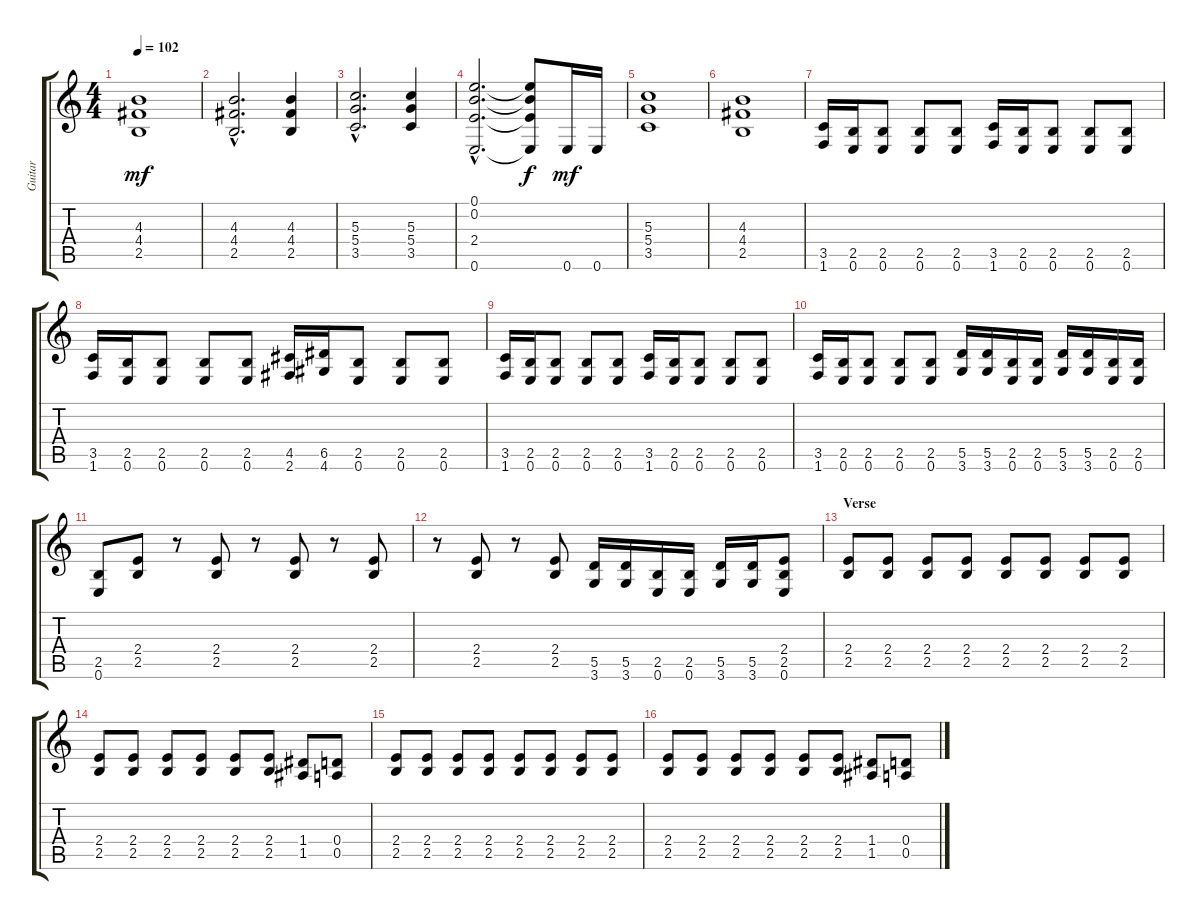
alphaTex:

\track ("Guitar" "Guitar") {instrument distortionguitar}
\staff {score tabs}
\tuning (E4 B3 G3 D3 A2 E2) {hide}
\ts (4 4)
\tempo 102
\clef g2
\ks c
(4.3 4.4 2.5).1{dy mf instrument distortionguitar} |
(4.3{hac} 4.4{hac} 2.5{hac}).2{d} (4.3 4.4 2.5).4 |
(5.3{hac} 5.4{hac} 3.5{hac}).2{d} (5.3 5.4 3.5).4 |
(0.1{hac} 0.2{hac} 2.4{hac} 0.6{hac}).2{d} (0.1{t} 0.2{t} 2.4{t} 0.6{t}).8{dy f} 0.6.16{dy mf} 0.6.16 |
(5.3 5.4 3.5).1 |
(4.3 4.4 2.5).1 |
(3.5 1.6).16 (2.5 0.6).16 (2.5 0.6).8 (2.5 0.6).8 (2.5 0.6).8 (3.5 1.6).16 (2.5 0.6).16 (2.5 0.6).8 (2.5 0.6).8 (2.5 0.6).8 |
(3.5 1.6).16 (2.5 0.6).16 (2.5 0.6).8 (2.5 0.6).8 (2.5 0.6).8 (4.5 2.6).16 (6.5 4.6).16 (2.5 0.6).8 (2.5 0.6).8 (2.5 0.6).8 |
(3.5 1.6).16 (2.5 0.6).16 (2.5 0.6).8 (2.5 0.6).8 (2.5 0.6).8 (3.5 1.6).16 (2.5 0.6).16 (2.5 0.6).8 (2.5 0.6).8 (2.5 0.6).8 |
(3.5 1.6).16 (2.5 0.6).16 (2.5 0.6).8 (2.5 0.6).8 (2.5 0.6).8 (5.5 3.6).16 (5.5 3.6).16 (2.5 0.6).16 (2.5 0.6).16 (5.5 3.6).16 (5.5 3.6).16 (2.5 0.6).16 (2.5 0.6).16 |
(2.5 0.6).8 (2.4 2.5).8 r.8 (2.4 2.5).8 r.8 (2.4 2.5).8 r.8 (2.4 2.5).8 |
r.8 (2.4 2.5).8 r.8 (2.4 2.5).8 (5.5 3.6).16 (5.5 3.6).16 (2.5 0.6).16 (2.5 0.6).16 (5.5 3.6).16 (5.5 3.6).16 (2.4 2.5 0.6).8 |
\section ("" "Verse")
(2.4 2.5).8 (2.4 2.5).8 (2.4 2.5).8 (2.4 2.5).8 (2.4 2.5).8 (2.4 2.5).8 (2.4 2.5).8 (2.4 2.5).8 |
(2.4 2.5).8 (2.4 2.5).8 (2.4 2.5).8 (2.4 2.5).8 (2.4 2.5).8 (2.4 2.5).8 (1.4 1.5).8 (0.4 0.5).8 |
(2.4 2.5).8 (2.4 2.5).8 (2.4 2.5).8 (2.4 2.5).8 (2.4 2.5).8 (2.4 2.5).8 (2.4 2.5).8 (2.4 2.5).8 |
(2.4 2.5).8 (2.4 2.5).8 (2.4 2.5).8 (2.4 2.5).8 (2.4 2.5).8 (2.4 2.5).8 (1.4 1.5).8 (0.4 0.5).8
